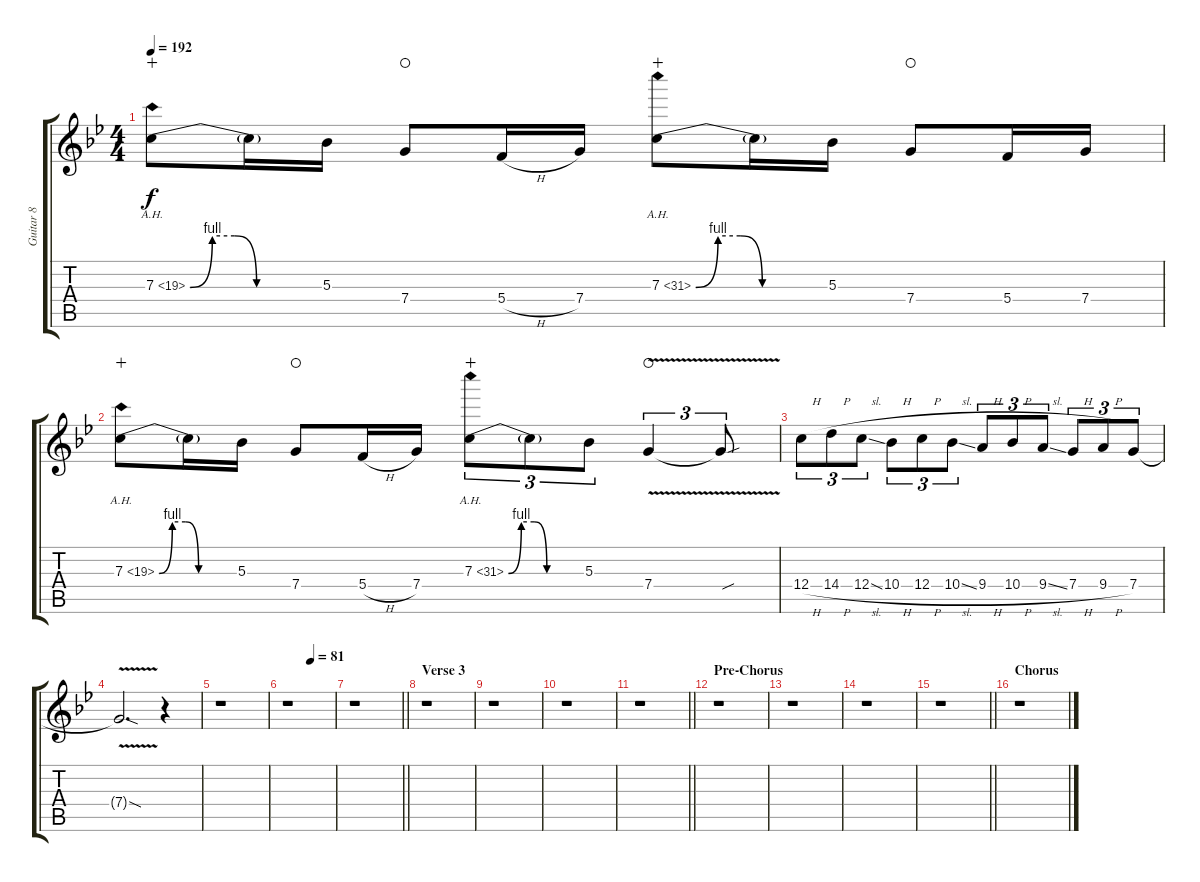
\track ("Guitar 8" "Guitar 8") {instrument distortionguitar}
\staff {score tabs}
\tuning (D4 A3 F3 C3 G2 C2) {hide}
\ts (4 4)
\tempo 192
\clef g2
\ks gminor
7.3{be (custom 0 0 10 4 20 4 30 0 60 0) ah 12}.8{dy f wahc} 7.3{t}.16 5.3.16 7.4.8{waho} 5.4{h}.16 7.4.16 7.3{be (custom 0 0 10 4 20 4 30 0 60 0) ah 24}.8{wahc} 7.3{t}.16 5.3.16 7.4.8{waho} 5.4.16 7.4.16 |
7.3{be (custom 0 0 10 4 20 4 30 0 60 0) ah 12}.8{wahc} 7.3{t}.16 5.3.16 7.4.8{waho} 5.4{h}.16 7.4.16 7.3{be (custom 0 0 10 4 20 4 30 0 60 0) ah 24}.8{tu (3 2) wahc} 7.3{t}.8{tu (3 2)} 5.3.8{tu (3 2)} 7.4{v}.4{tu (3 2) waho} 7.4{sou t}.8{tu (3 2)} |
12.4{h}.8{tu (3 2)} 14.4{h}.8{tu (3 2)} 12.4{sl}.8{tu (3 2)} 10.4{h}.8{tu (3 2)} 12.4{h}.8{tu (3 2)} 10.4{sl}.8{tu (3 2)} 9.4{h}.8{tu (3 2)} 10.4{h}.8{tu (3 2)} 9.4{sl}.8{tu (3 2)} 7.4{h}.8{tu (3 2)} 9.4{h}.8{tu (3 2)} 7.4.8{tu (3 2)} |
7.4{v sod t}.2{d} r.4 |
r.1 |
\tempo (81 0.5)
r.1 |
\barLineRight lightlight
r.1 |
\section ("" "Verse 3")
r.1 |
r.1 |
r.1 |
\barLineRight lightlight
r.1 |
\section ("" "Pre-Chorus")
r.1 |
r.1 |
r.1 |
\barLineRight lightlight
r.1 |
\section ("" "Chorus")
r.1
